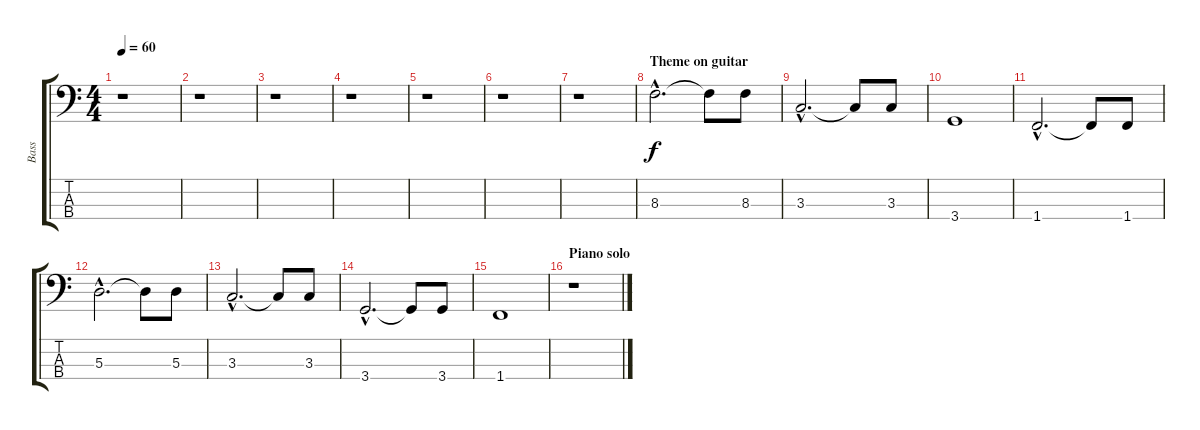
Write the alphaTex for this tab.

\track ("Bass" "Bass") {instrument electricbasspick}
\staff {score tabs}
\tuning (G2 D2 A1 E1) {hide}
\ts (4 4)
\tempo 60
\clef f4
\ks c
r.1{dy f} |
r.1 |
r.1 |
r.1 |
r.1 |
r.1 |
r.1 |
\section ("" "Theme on guitar")
8.3{hac}.2{d} 8.3{t}.8 8.3.8 |
3.3{hac}.2{d} 3.3{t}.8 3.3.8 |
3.4.1 |
1.4{hac}.2{d} 1.4{t}.8 1.4.8 |
5.3{hac}.2{d} 5.3{t}.8 5.3.8 |
3.3{hac}.2{d} 3.3{t}.8 3.3.8 |
3.4{hac}.2{d} 3.4{t}.8 3.4.8 |
1.4.1 |
\section ("" "Piano solo")
r.1
